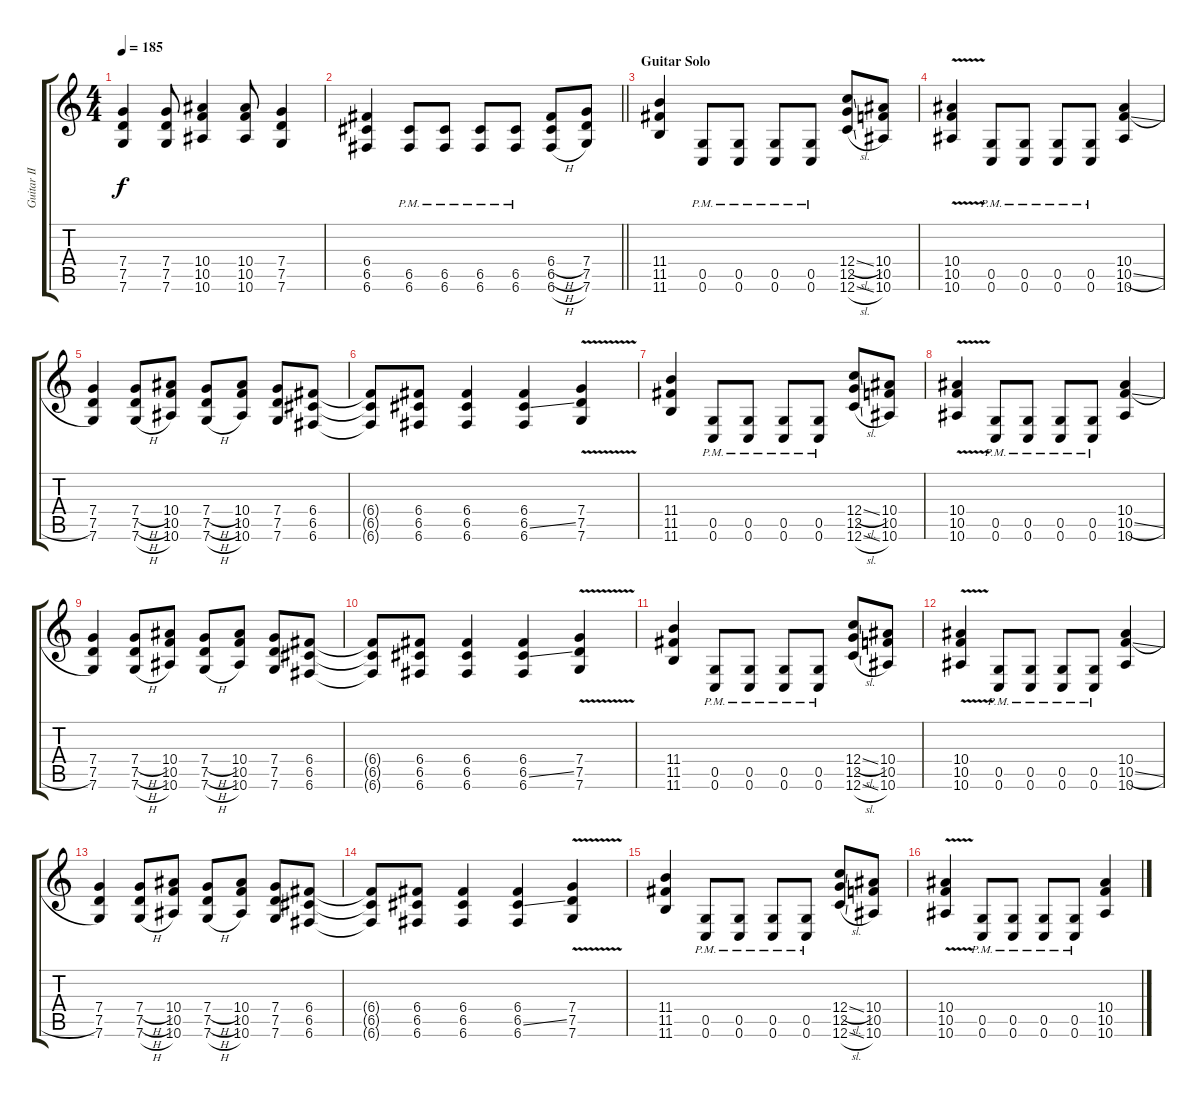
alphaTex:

\track ("Guitar II" "Guitar II") {instrument distortionguitar}
\staff {score tabs}
\tuning (D4 A3 F3 C3 G2 C2) {hide}
\ts (4 4)
\tempo 185
\clef g2
\ks c
(7.4 7.5 7.6).4{dy f} (7.4 7.5 7.6).8 (10.4 10.5 10.6).4 (10.4 10.5 10.6).8 (7.4 7.5 7.6).4 |
\barLineRight lightlight
(6.4 6.5 6.6).4 (6.5{pm} 6.6{pm}).8 (6.5{pm} 6.6{pm}).8 (6.5{pm} 6.6{pm}).8 (6.5{pm} 6.6{pm}).8 (6.4{h} 6.5{h} 6.6{h}).8 (7.4 7.5 7.6).8 |
\section ("" "Guitar Solo")
(11.4 11.5 11.6).4{volume 10} (0.5{pm} 0.6{pm}).8 (0.5{pm} 0.6{pm}).8 (0.5{pm} 0.6{pm}).8 (0.5{pm} 0.6{pm}).8 (12.4{sl} 12.5 12.6{sl}).8 (10.4 10.5 10.6).8 |
(10.4 10.5{v} 10.6{v}).4 (0.5{pm} 0.6{pm}).8 (0.5{pm} 0.6{pm}).8 (0.5{pm} 0.6{pm}).8 (0.5{pm} 0.6{pm}).8 (10.4 10.5{sl} 10.6).4 |
(7.4 7.5 7.6).4 (7.4{h} 7.5{h} 7.6{h}).8 (10.4 10.5 10.6).8 (7.4{h} 7.5{h} 7.6{h}).8 (10.4 10.5 10.6).8 (7.4 7.5 7.6).8 (6.4 6.5 6.6).8 |
(6.4{t} 6.5{t} 6.6{t}).8 (6.4 6.5 6.6).8 (6.4 6.5 6.6).4 (6.4 6.5{ss} 6.6).4 (7.4{v} 7.5{v} 7.6{v}).4 |
(11.4 11.5 11.6).4 (0.5{pm} 0.6{pm}).8 (0.5{pm} 0.6{pm}).8 (0.5{pm} 0.6{pm}).8 (0.5{pm} 0.6{pm}).8 (12.4{sl} 12.5 12.6{sl}).8 (10.4 10.5 10.6).8 |
(10.4 10.5{v} 10.6{v}).4 (0.5{pm} 0.6{pm}).8 (0.5{pm} 0.6{pm}).8 (0.5{pm} 0.6{pm}).8 (0.5{pm} 0.6{pm}).8 (10.4 10.5{sl} 10.6).4 |
(7.4 7.5 7.6).4 (7.4{h} 7.5{h} 7.6{h}).8 (10.4 10.5 10.6).8 (7.4{h} 7.5{h} 7.6{h}).8 (10.4 10.5 10.6).8 (7.4 7.5 7.6).8 (6.4 6.5 6.6).8 |
(6.4{t} 6.5{t} 6.6{t}).8 (6.4 6.5 6.6).8 (6.4 6.5 6.6).4 (6.4 6.5{ss} 6.6).4 (7.4{v} 7.5{v} 7.6{v}).4 |
(11.4 11.5 11.6).4 (0.5{pm} 0.6{pm}).8 (0.5{pm} 0.6{pm}).8 (0.5{pm} 0.6{pm}).8 (0.5{pm} 0.6{pm}).8 (12.4{sl} 12.5 12.6{sl}).8 (10.4 10.5 10.6).8 |
(10.4 10.5{v} 10.6{v}).4 (0.5{pm} 0.6{pm}).8 (0.5{pm} 0.6{pm}).8 (0.5{pm} 0.6{pm}).8 (0.5{pm} 0.6{pm}).8 (10.4 10.5{sl} 10.6).4 |
(7.4 7.5 7.6).4 (7.4{h} 7.5{h} 7.6{h}).8 (10.4 10.5 10.6).8 (7.4{h} 7.5{h} 7.6{h}).8 (10.4 10.5 10.6).8 (7.4 7.5 7.6).8 (6.4 6.5 6.6).8 |
(6.4{t} 6.5{t} 6.6{t}).8 (6.4 6.5 6.6).8 (6.4 6.5 6.6).4 (6.4 6.5{ss} 6.6).4 (7.4{v} 7.5{v} 7.6{v}).4 |
(11.4 11.5 11.6).4 (0.5{pm} 0.6{pm}).8 (0.5{pm} 0.6{pm}).8 (0.5{pm} 0.6{pm}).8 (0.5{pm} 0.6{pm}).8 (12.4{sl} 12.5 12.6{sl}).8 (10.4 10.5 10.6).8 |
(10.4 10.5{v} 10.6{v}).4 (0.5{pm} 0.6{pm}).8 (0.5{pm} 0.6{pm}).8 (0.5{pm} 0.6{pm}).8 (0.5{pm} 0.6{pm}).8 (10.4 10.5{sl} 10.6).4
